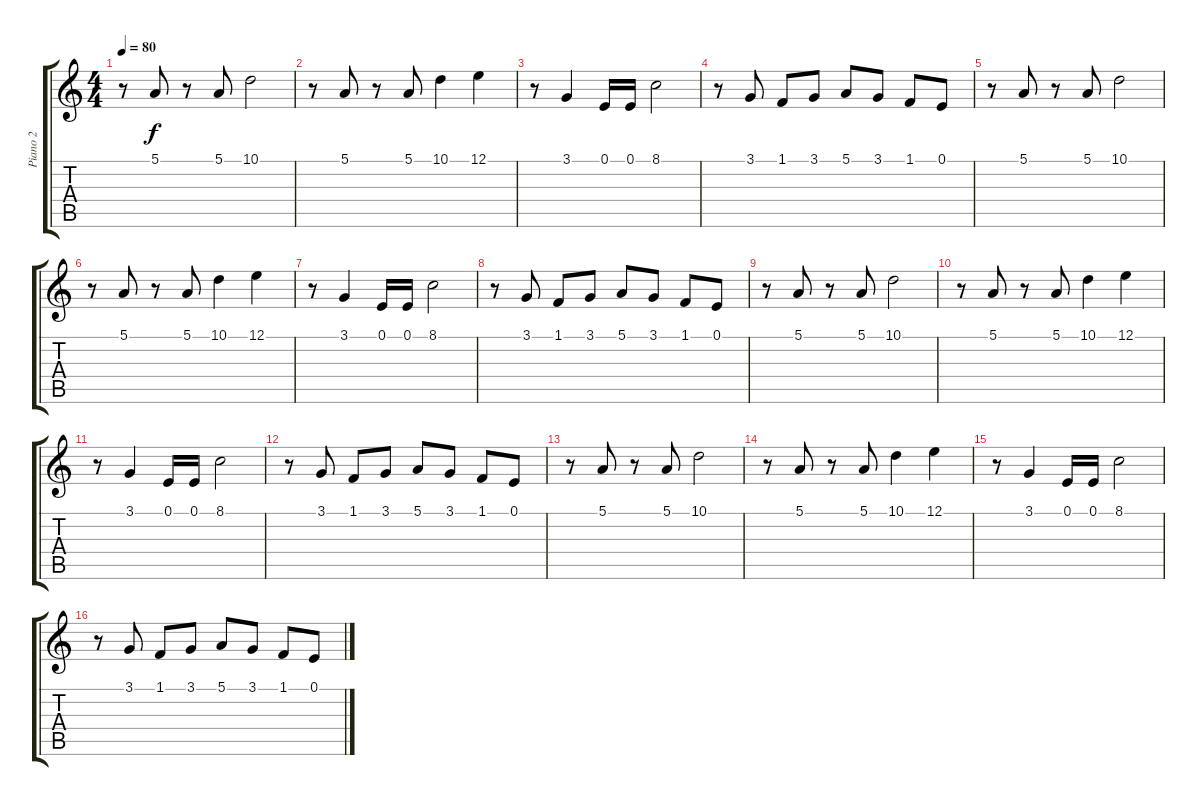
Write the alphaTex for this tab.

\track ("Piano 2" "Piano 2") {instrument acousticgrandpiano}
\staff {score tabs}
\tuning (E4 B3 G3 D3 A2 E2) {hide}
\ts (4 4)
\tempo 80
\clef g2
\ks c
r.8{dy f} 5.1.8 r.8 5.1.8 10.1.2 |
r.8 5.1.8 r.8 5.1.8 10.1.4 12.1.4 |
r.8 3.1.4 0.1.16 0.1.16 8.1.2 |
r.8 3.1.8 1.1.8 3.1.8 5.1.8 3.1.8 1.1.8 0.1.8 |
r.8 5.1.8 r.8 5.1.8 10.1.2 |
r.8 5.1.8 r.8 5.1.8 10.1.4 12.1.4 |
r.8 3.1.4 0.1.16 0.1.16 8.1.2 |
r.8 3.1.8 1.1.8 3.1.8 5.1.8 3.1.8 1.1.8 0.1.8 |
r.8 5.1.8 r.8 5.1.8 10.1.2 |
r.8 5.1.8 r.8 5.1.8 10.1.4 12.1.4 |
r.8 3.1.4 0.1.16 0.1.16 8.1.2 |
r.8 3.1.8 1.1.8 3.1.8 5.1.8 3.1.8 1.1.8 0.1.8 |
r.8 5.1.8 r.8 5.1.8 10.1.2 |
r.8 5.1.8 r.8 5.1.8 10.1.4 12.1.4 |
r.8 3.1.4 0.1.16 0.1.16 8.1.2 |
r.8 3.1.8 1.1.8 3.1.8 5.1.8 3.1.8 1.1.8 0.1.8
